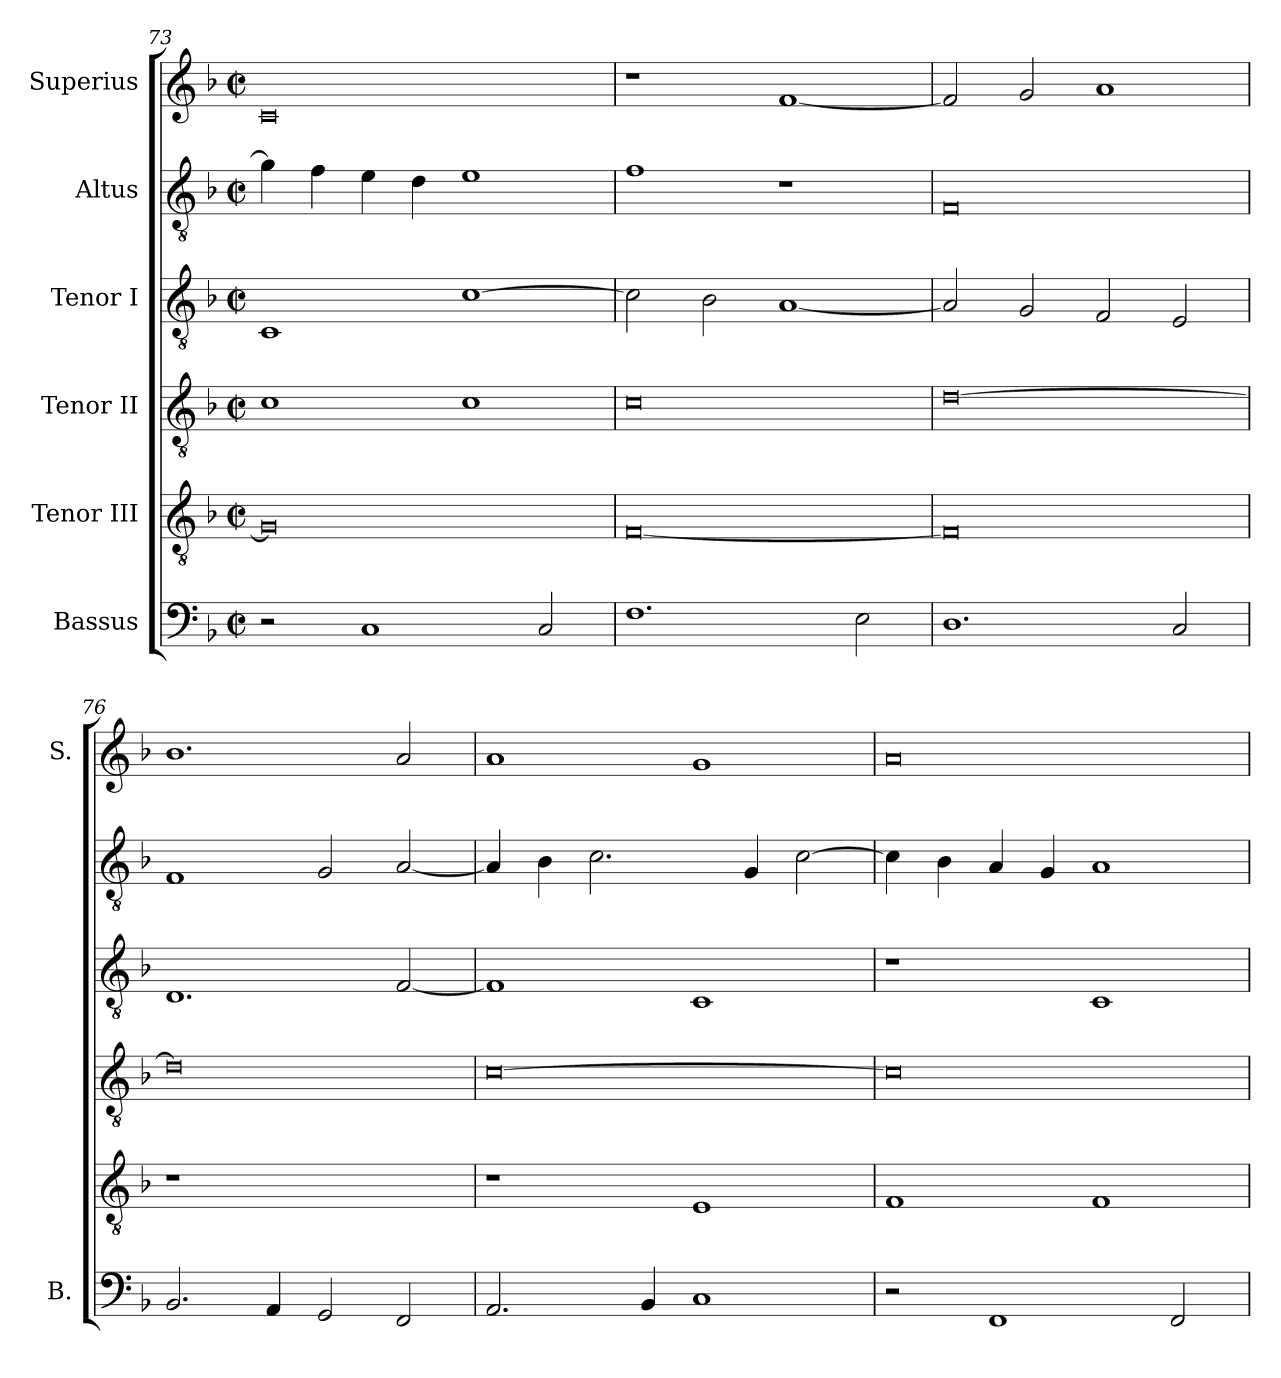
**kern	**kern	**kern	**kern	**kern	**kern
*part6	*part5	*part4	*part3	*part2	*part1
*staff6	*staff5	*staff4	*staff3	*staff2	*staff1
*I"Bassus	*I"Tenor III	*I"Tenor II	*I"Tenor I	*I"Altus	*I"Superius
*I'B.	*	*	*	*	*I'S.
!!LO:PB:g=z
*clefF4	*clefGv2	*clefGv2	*clefGv2	*clefGv2	*clefG2
*	*ITrd7c12	*ITrd7c12	*ITrd7c12	*ITrd7c12	*
*k[b-]	*k[b-]	*k[b-]	*k[b-]	*k[b-]	*k[b-]
*F:	*F:	*F:	*F:	*F:	*F:
*M2/2	*M2/2	*M2/2	*M2/2	*M2/2	*M2/2
*met(c|)	*met(c|)	*met(c|)	*met(c|)	*met(c|)	*met(c|)
=73	=73	=73	=73	=73	=73
2r	0GGi]	1Ci	1CCi	4Gi\]	0ci
.	.	.	.	4Fi\	.
1Ci	.	.	.	4Ei\	.
.	.	.	.	4Di\	.
.	.	1Ci	[>1Ci	1Ei	.
2Ci/	.	.	.	.	.
=74	=74	=74	=74	=74	=74
1.Fi	[<0FFi	0Ci	2Ci\]	1Fi	1r
.	.	.	2BB-i\	.	.
.	.	.	[<1AAi	1r	[<1fi
2Ei\	.	.	.	.	.
=75	=75	=75	=75	=75	=75
1.Di	0FFi]	[>0Di	2AAi/]	0FFi	2fi/]
.	.	.	2GGi/	.	2gi/
.	.	.	2FFi/	.	1ai
2Ci/	.	.	2EEi/	.	.
=76	=76	=76	=76	=76	=76
!	!LO:N:vis=1	!	!	!	!
2.BB-i/	1r	0Di]	1.DDi	1FFi	1.b-i
4AAi/	.	.	.	.	.
2GGi/	1ryy	.	.	2GGi/	.
2FFi/	.	.	[<2FFi/	[<2AAi/	2ai/
=77	=77	=77	=77	=77	=77
2.AAi/	1r	[>0Ci	1FFi]	4AAi/]	1ai
.	.	.	.	4BB-i\	.
.	.	.	.	2.Ci\	.
4BB-i/	.	.	.	.	.
1Ci	1EEi	.	1CCi	.	1gi
.	.	.	.	4GGi/	.
.	.	.	.	[>2Ci\	.
!!LO:LB:g=z
=78	=78	=78	=78	=78	=78
2r	1FFi	0Ci]	1r	4Ci\]	0ai
.	.	.	.	4BB-i\	.
1FFi	.	.	.	4AAi/	.
.	.	.	.	4GGi/	.
.	1FFi	.	1CCi	1AAi	.
2FFi/	.	.	.	.	.
=	=	=	=	=	=
*-	*-	*-	*-	*-	*-
